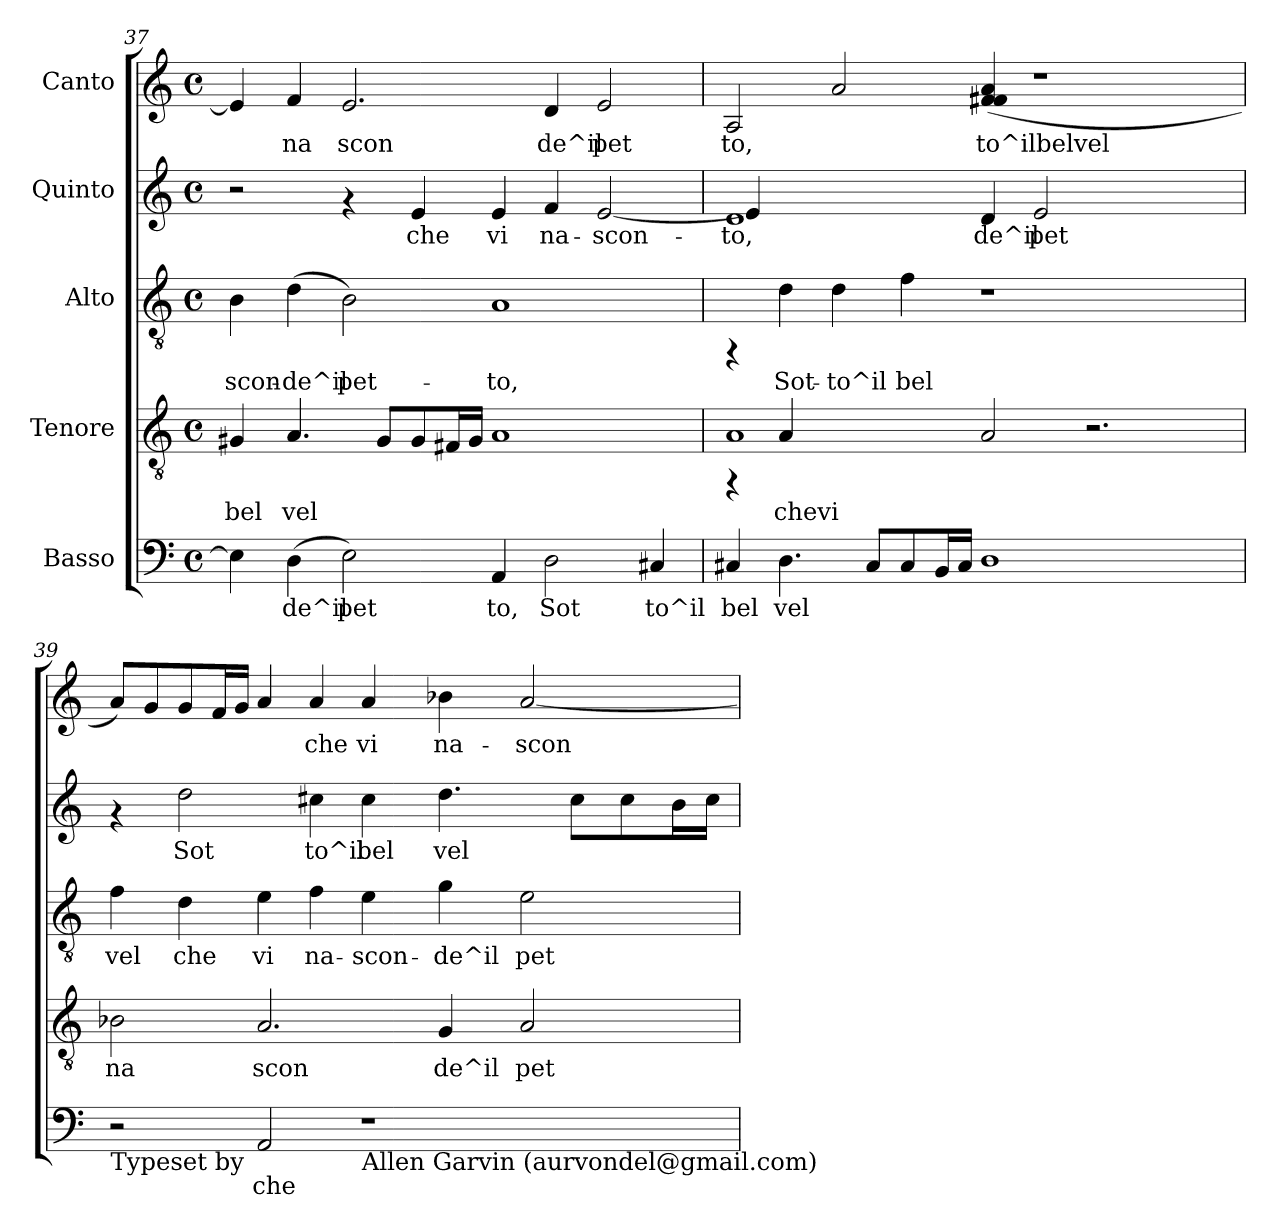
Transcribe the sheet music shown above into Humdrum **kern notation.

**kern	**text	**kern	**text	**kern	**text	**kern	**text	**kern	**text
*part5	*part5	*part4	*part4	*part3	*part3	*part2	*part2	*part1	*part1
*staff5	*staff5	*staff4	*staff4	*staff3	*staff3	*staff2	*staff2	*staff1	*staff1
*I"Basso	*	*I"Tenore	*	*I"Alto	*	*I"Quinto	*	*I"Canto	*
*clefF4	*	*clefGv2	*	*clefGv2	*	*clefG2	*	*clefG2	*
*k[]	*	*k[]	*	*k[]	*	*k[]	*	*k[]	*
*C:	*	*C:	*	*C:	*	*C:	*	*C:	*
*M4/4	*	*M4/4	*	*M4/4	*	*M4/4	*	*M4/4	*
*met(c)	*	*met(c)	*	*met(c)	*	*met(c)	*	*met(c)	*
=37	=37	=37	=37	=37	=37	=37	=37	=37	=37
!	!LO:LY:b:cj	!	!LO:LY:b:cj	!	!LO:LY:b:cj	!	!	!	!LO:LY:b:cj
4E\]	.	4G#X/	bel	4B\	-scon-	2r	.	4e/]	.
!	!LO:LY:b:cj	!	!LO:LY:b:cj	!	!LO:LY:b:cj	!	!	!	!LO:LY:b:cj
(<4D\	de^il	4.A/	vel	(<4d\	-de^il	.	.	4f/	na
!	!LO:LY:b:cj	!	!	!	!LO:LY:b:cj	!	!	!	!LO:LY:b:cj
2E\)	pet	.	.	2B\)	pet-	4rf	.	2.e/	scon
!	!	!	!LO:LY:b:cj	!	!	!	!	!	!
.	.	8G#/L	.	.	.	.	.	.	.
!	!	!	!LO:LY:b:cj	!	!	!	!LO:LY:b:cj	!	!
.	.	8G#/	.	.	.	4e/	che	.	.
!	!	!	!LO:LY:b:cj	!	!	!	!	!	!
.	.	16F#X/	.	.	.	.	.	.	.
!	!	!	!LO:LY:b:cj	!	!	!	!	!	!
.	.	16G#/J	.	.	.	.	.	.	.
!	!LO:LY:b:cj	!	!LO:LY:b:cj	!	!LO:LY:b:cj	!	!LO:LY:b:cj	!	!
4AA/	to,	1A	.	1A	-to,	4e/	vi	.	.
!	!LO:LY:b:cj	!	!	!	!	!	!LO:LY:b:cj	!	!LO:LY:b:cj
2D\	Sot	.	.	.	.	4f/	na-	4d/	de^il
!	!	!	!	!	!	!	!LO:LY:b:cj	!	!LO:LY:b:cj
.	.	.	.	.	.	[<2e/	-scon-	2e/	pet
!	!LO:LY:b:cj	!	!	!	!	!	!	!	!
4C#X/	to^il	.	.	.	.	.	.	.	.
!!LO:PB:g=z
=38	=38	=38	=38	=38	=38	=38	=38	=38	=38
!	!LO:LY:b:cj	!	!	!	!	!	!LO:LY:b:cj	!	!LO:LY:b:cj
*	*	*^	*	*	*	*^	*	*	*
4C#X/	bel	1A	4rFF	.	4rFF	.	1d	4e/]	-to,	2A/	to,
!	!LO:LY:b:cj	!	!	!LO:LY:b:cj	!	!LO:LY:b:cj	!	!	!	!	!
4.D\	vel	.	4A/	chevi	4d\	Sot-	.	2ryy	.	.	.
!	!	!	!	!	!	!LO:LY:b:cj	!	!	!	!	!
.	.	.	1..ryy	.	4d\	-to^il	.	.	.	2a/	.
!	!LO:LY:b:cj	!	!	!	!	!	!	!	!	!	!
8C#/L	.	.	.	.	.	.	.	.	.	.	.
!	!LO:LY:b:cj	!	!	!	!	!LO:LY:b:cj	!	!	!	!	!
8C#/	.	.	.	.	4f\	bel	.	1.ryy	.	.	.
!	!LO:LY:b:cj	!	!	!	!	!	!	!	!	!	!
16BB/	.	.	.	.	.	.	.	.	.	.	.
!	!LO:LY:b:cj	!	!	!	!	!	!	!	!	!	!
16C#/J	.	.	.	.	.	.	.	.	.	.	.
!	!LO:LY:b:cj	!	!	!	!	!	!	!	!LO:LY:b:cj	!	!LO:LY:b:cj
1D	.	2A/	.	.	1r	.	4d/	.	de^il	(<4f#X/ 4f#/ 4a/	to^ilbelvel
!	!	!	!	!	!	!	!	!	!LO:LY:b:cj	!	!
.	.	.	.	.	.	.	2e/	.	pet	1r	.
.	.	2.r	.	.	.	.	.	.	.	.	.
.	.	.	.	.	.	.	2ryy	.	.	.	.
4ryy	.	.	.	.	4ryy	.	.	.	.	.	.
*	*	*v	*v	*	*	*	*v	*v	*	*	*
=39	=39	=39	=39	=39	=39	=39	=39	=39	=39
!LO:TX:b:t=Typeset by	!	!	!	!	!	!	!	!	!
!	!	!	!LO:LY:b:cj	!	!LO:LY:b:cj	!	!	!	!LO:LY:b:cj
2r	.	2B-X\	na	4f\	vel	4rf	.	8a/L)	.
!	!	!	!	!	!	!	!	!	!LO:LY:b:cj
.	.	.	.	.	.	.	.	8g/	.
!	!	!	!	!	!LO:LY:b:cj	!	!LO:LY:b:cj	!	!LO:LY:b:cj
.	.	.	.	4d\	che	2dd\	Sot	8g/	.
!	!	!	!	!	!	!	!	!	!LO:LY:b:cj
.	.	.	.	.	.	.	.	16f/	.
!	!	!	!	!	!	!	!	!	!LO:LY:b:cj
.	.	.	.	.	.	.	.	16g/J	.
!	!LO:LY:b:cj	!	!LO:LY:b:cj	!	!LO:LY:b:cj	!	!	!	!LO:LY:b:cj
2AA/	che	2.A/	scon	4e\	vi	.	.	4a/	.
!	!	!	!	!	!LO:LY:b:cj	!	!LO:LY:b:cj	!	!LO:LY:b:cj
.	.	.	.	4f\	na-	4cc#X\	to^il	4a/	che
!LO:TX:b:t=Allen Garvin (aurvondel@gmail.com)	!	!	!	!	!	!	!	!	!
!	!	!	!	!	!LO:LY:b:cj	!	!LO:LY:b:cj	!	!LO:LY:b:cj
1r	.	.	.	4e\	-scon-	4cc#\	bel	4a/	vi
!	!	!	!LO:LY:b:cj	!	!LO:LY:b:cj	!	!LO:LY:b:cj	!	!LO:LY:b:cj
.	.	4G/	de^il	4g\	-de^il	4.dd\	vel	4b-X\	na-
!	!	!	!LO:LY:b:cj	!	!LO:LY:b:cj	!	!	!	!LO:LY:b:cj
.	.	2A/	pet	2e\	pet-	.	.	[<2a/	-scon-
!	!	!	!	!	!	!	!LO:LY:b:cj	!	!
.	.	.	.	.	.	8cc#\L	.	.	.
!	!	!	!	!	!	!	!LO:LY:b:cj	!	!
.	.	.	.	.	.	8cc#\	.	.	.
!	!	!	!	!	!	!	!LO:LY:b:cj	!	!
.	.	.	.	.	.	16b\	.	.	.
!	!	!	!	!	!	!	!LO:LY:b:cj	!	!
.	.	.	.	.	.	16cc#\J	.	.	.
=	=	=	=	=	=	=	=	=	=
*-	*-	*-	*-	*-	*-	*-	*-	*-	*-
